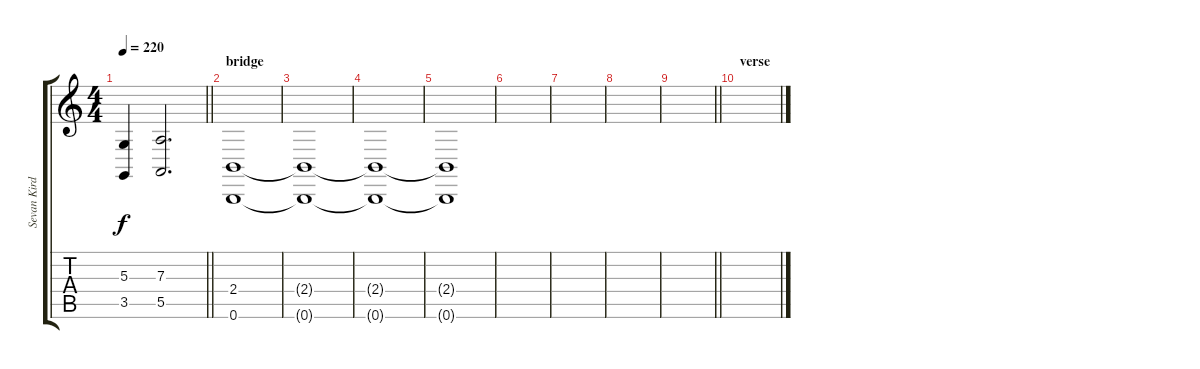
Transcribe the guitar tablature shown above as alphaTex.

\track ("Sevan Kirder" "Sevan Kird") {instrument bagpipe}
\staff {score tabs}
\tuning (B3 Gb3 D3 A2 E2 B1) {hide}
\ts (4 4)
\tempo 220
\clef g2
\barLineRight lightlight
\ks c
(5.3{t} 3.5{t}).4{dy f} (7.3 5.5).2{d} |
\section ("" "bridge")
(2.4 0.6).1{volume 0} |
(2.4{t} 0.6{t}).1 |
(2.4{t} 0.6{t}).1 |
(2.4{t} 0.6{t}).1 |
|
|
|
\barLineRight lightlight
|
\section ("" "verse")
